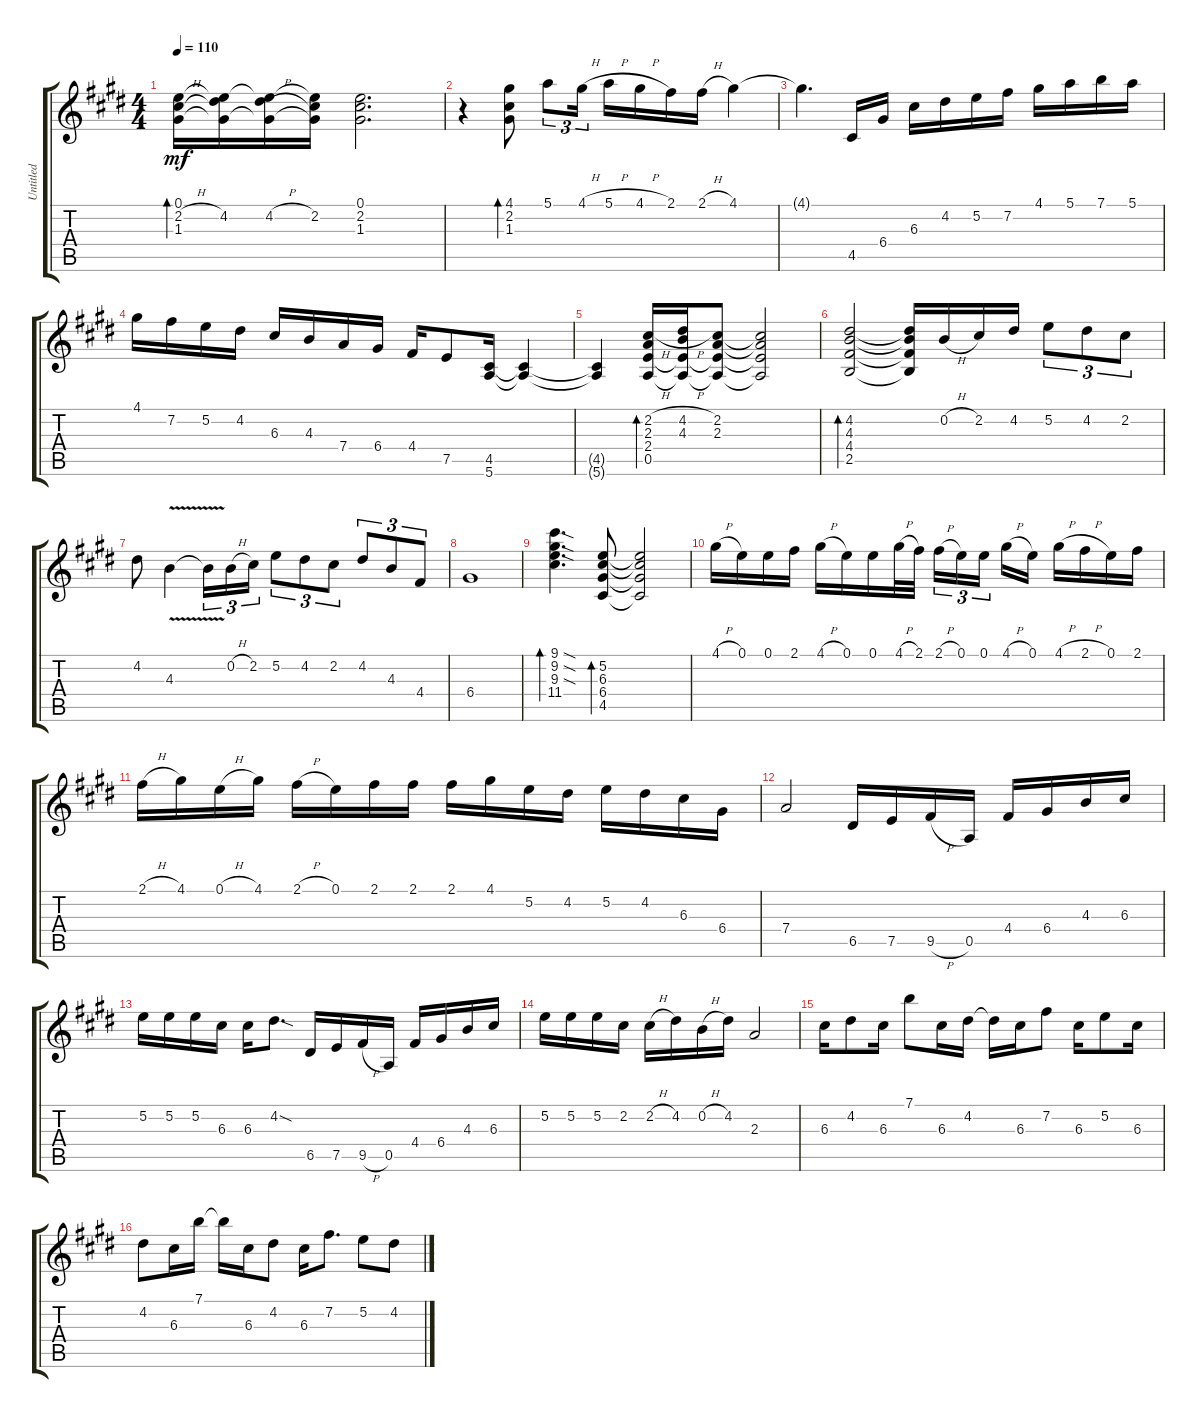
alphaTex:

\track ("Untitled" "Untitled") {instrument acousticguitarnylon}
\staff {score tabs}
\tuning (E4 B3 G3 D3 A2 E2) {hide}
\ts (4 4)
\tempo 110
\clef g2
\ks c#minor
(0.1 2.2{h} 1.3).16{bd 30 dy mf} (0.1{t} 4.2 1.3{t}).16 (0.1{t} 4.2{h} 1.3{t}).16 (0.1{t} 2.2 1.3{t}).16 (0.1 2.2 1.3).2{d} |
r.4 (4.1 2.2 1.3).8{bd 30} 5.1.8{tu (3 2)} 4.1{h}.16{tu (3 2)} 5.1{h}.16 4.1{h}.16 2.1.16 2.1{h}.16 4.1.4 |
4.1{t}.4{d} 4.5.16 6.4.16 6.3.16 4.2.16 5.2.16 7.2.16 4.1.16 5.1.16 7.1.16 5.1.16 |
4.1.16 7.2.16 5.2.16 4.2.16 6.3.16 4.3.16 7.4.16 6.4.16 4.4.16 7.5.8 (4.5 5.6).16 (4.5{t} 5.6{t}).4 |
(4.5{t} 5.6{t}).4 (2.2{h} 2.3 2.4 0.5).16{bd 30} (4.2{h} 4.3 2.4{t} 0.5{t}).16 (2.2 2.3 2.4{t} 0.5{t}).8 (2.2{t} 2.3{t} 2.4{t} 0.5{t}).2 |
(4.2 4.3 4.4 2.5).2{bd 30} (4.2{t} 4.3{t} 4.4{t} 2.5{t}).16 0.2{h}.16 2.2.16 4.2.16 5.2.8{tu (3 2)} 4.2.8{tu (3 2)} 2.2.8{tu (3 2)} |
4.2.8 4.3{v}.4 4.3{t}.16{tu (3 2)} 0.2{h}.16{tu (3 2)} 2.2.16{tu (3 2)} 5.2.8{tu (3 2)} 4.2.8{tu (3 2)} 2.2.8{tu (3 2)} 4.2.8{tu (3 2)} 4.3.8{tu (3 2)} 4.4.8{tu (3 2)} |
6.4.1 |
(9.1{sod} 9.2{sod} 9.3{sod} 11.4).4{d bd 30} (5.2 6.3 6.4 4.5).8{bd 30} (5.2{t} 6.3{t} 6.4{t} 4.5{t}).2 |
4.1{h}.16 0.1.16 0.1.16 2.1.16 4.1{h}.16 0.1.16 0.1.16 4.1{h}.32 2.1.32 2.1{h}.16{tu (3 2)} 0.1.16{tu (3 2)} 0.1.16{tu (3 2) beam splitsecondary} 4.1{h}.16 0.1.16 4.1{h}.16 2.1{h}.16 0.1.16 2.1.16 |
2.1{h}.16 4.1.16 0.1{h}.16 4.1.16 2.1{h}.16 0.1.16 2.1.16 2.1.16 2.1.16 4.1.16 5.2.16 4.2.16 5.2.16 4.2.16 6.3.16 6.4.16 |
7.4.2 6.5.16 7.5.16 9.5{h}.16 0.5.16 4.4.16 6.4.16 4.3.16 6.3.16 |
5.2.16 5.2.16 5.2.16 6.3.16 6.3.16 4.2{sod}.8{d} 6.5.16 7.5.16 9.5{h}.16 0.5.16 4.4.16 6.4.16 4.3.16 6.3.16 |
5.2.16 5.2.16 5.2.16 2.2.16 2.2{h}.16 4.2.16 0.2{h}.16 4.2.16 2.3.2 |
6.3.16 4.2.8 6.3.16 7.1.8 6.3.16 4.2.16 4.2{t}.16 6.3.16 7.2.8 6.3.16 5.2.8 6.3.16 |
4.2.8 6.3.16 7.1.16 7.1{t}.16 6.3.16 4.2.8 6.3.16 7.2.8{d} 5.2.8 4.2.8
